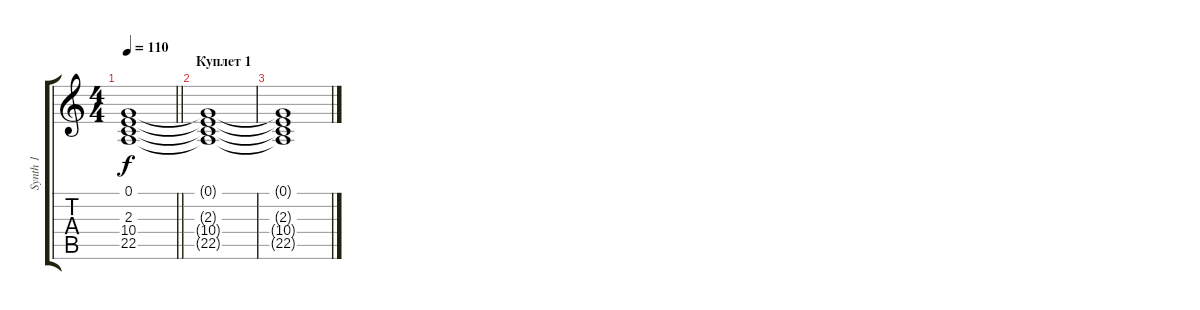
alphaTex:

\track ("Synth 1" "Synth 1") {instrument fx4atmosphere}
\staff {score tabs}
\tuning (E4 B3 G3 D3 A2 E2) {hide}
\ts (4 4)
\tempo 110
\clef g2
\barLineRight lightlight
\ks c
(0.1{t} 2.3{t} 10.4{t} 22.5{t}).1{dy f volume 0} |
\section ("" "Куплет 1")
(0.1{t} 2.3{t} 10.4{t} 22.5{t}).1 |
(0.1{t} 2.3{t} 10.4{t} 22.5{t}).1
